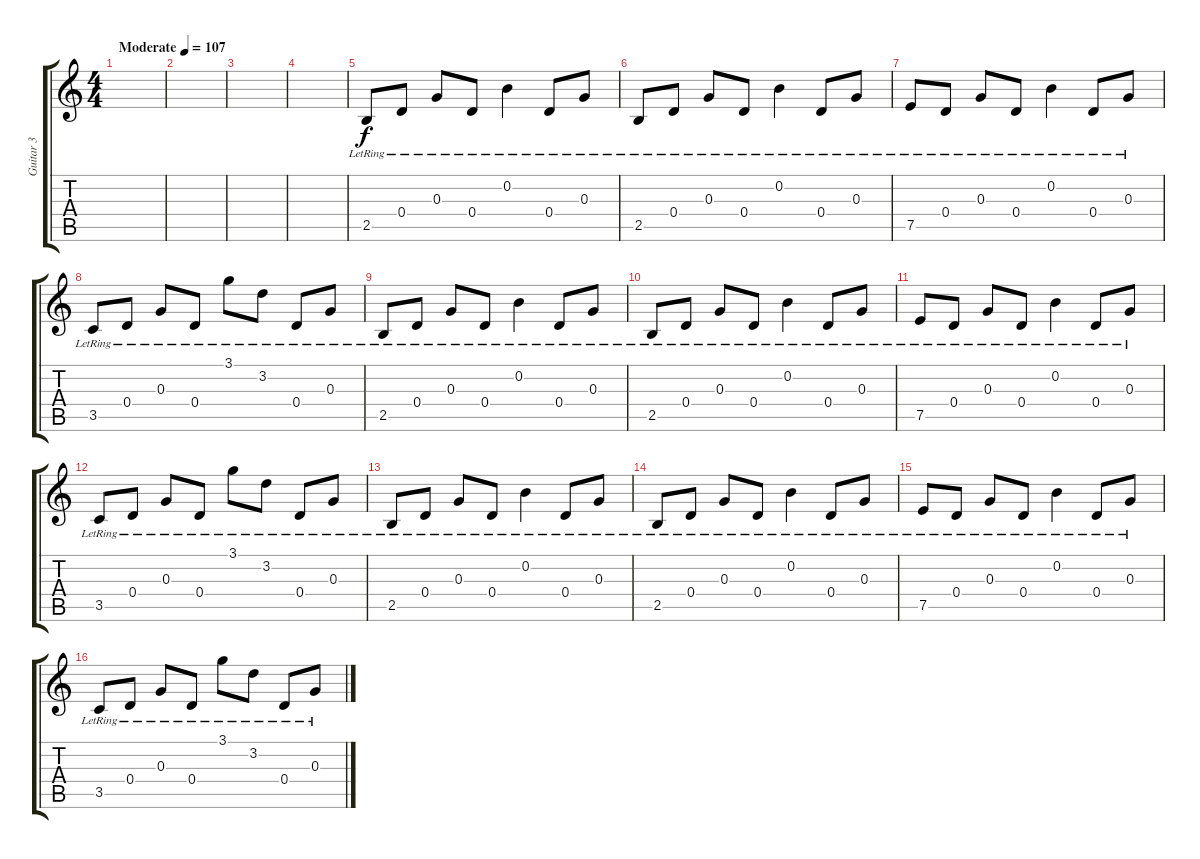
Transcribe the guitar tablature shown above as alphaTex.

\track ("Guitar 3" "Guitar 3") {instrument electricguitarclean}
\staff {score tabs}
\tuning (E4 B3 G3 D3 A2 E2) {hide}
\ts (4 4)
\tempo (107 "Moderate")
\clef g2
\ks c
|
|
|
|
2.5{lr}.8 0.4{lr}.8 0.3{lr}.8 0.4{lr}.8 0.2{lr}.4 0.4{lr}.8 0.3{lr}.8 |
2.5{lr}.8 0.4{lr}.8 0.3{lr}.8 0.4{lr}.8 0.2{lr}.4 0.4{lr}.8 0.3{lr}.8 |
7.5{lr}.8 0.4{lr}.8 0.3{lr}.8 0.4{lr}.8 0.2{lr}.4 0.4{lr}.8 0.3{lr}.8 |
3.5{lr}.8 0.4{lr}.8 0.3{lr}.8 0.4{lr}.8 3.1{lr}.8 3.2{lr}.8 0.4{lr}.8 0.3{lr}.8 |
2.5{lr}.8 0.4{lr}.8 0.3{lr}.8 0.4{lr}.8 0.2{lr}.4 0.4{lr}.8 0.3{lr}.8 |
2.5{lr}.8 0.4{lr}.8 0.3{lr}.8 0.4{lr}.8 0.2{lr}.4 0.4{lr}.8 0.3{lr}.8 |
7.5{lr}.8 0.4{lr}.8 0.3{lr}.8 0.4{lr}.8 0.2{lr}.4 0.4{lr}.8 0.3{lr}.8 |
3.5{lr}.8 0.4{lr}.8 0.3{lr}.8 0.4{lr}.8 3.1{lr}.8 3.2{lr}.8 0.4{lr}.8 0.3{lr}.8 |
2.5{lr}.8 0.4{lr}.8 0.3{lr}.8 0.4{lr}.8 0.2{lr}.4 0.4{lr}.8 0.3{lr}.8 |
2.5{lr}.8 0.4{lr}.8 0.3{lr}.8 0.4{lr}.8 0.2{lr}.4 0.4{lr}.8 0.3{lr}.8 |
7.5{lr}.8 0.4{lr}.8 0.3{lr}.8 0.4{lr}.8 0.2{lr}.4 0.4{lr}.8 0.3{lr}.8 |
3.5{lr}.8 0.4{lr}.8 0.3{lr}.8 0.4{lr}.8 3.1{lr}.8 3.2{lr}.8 0.4{lr}.8 0.3{lr}.8
